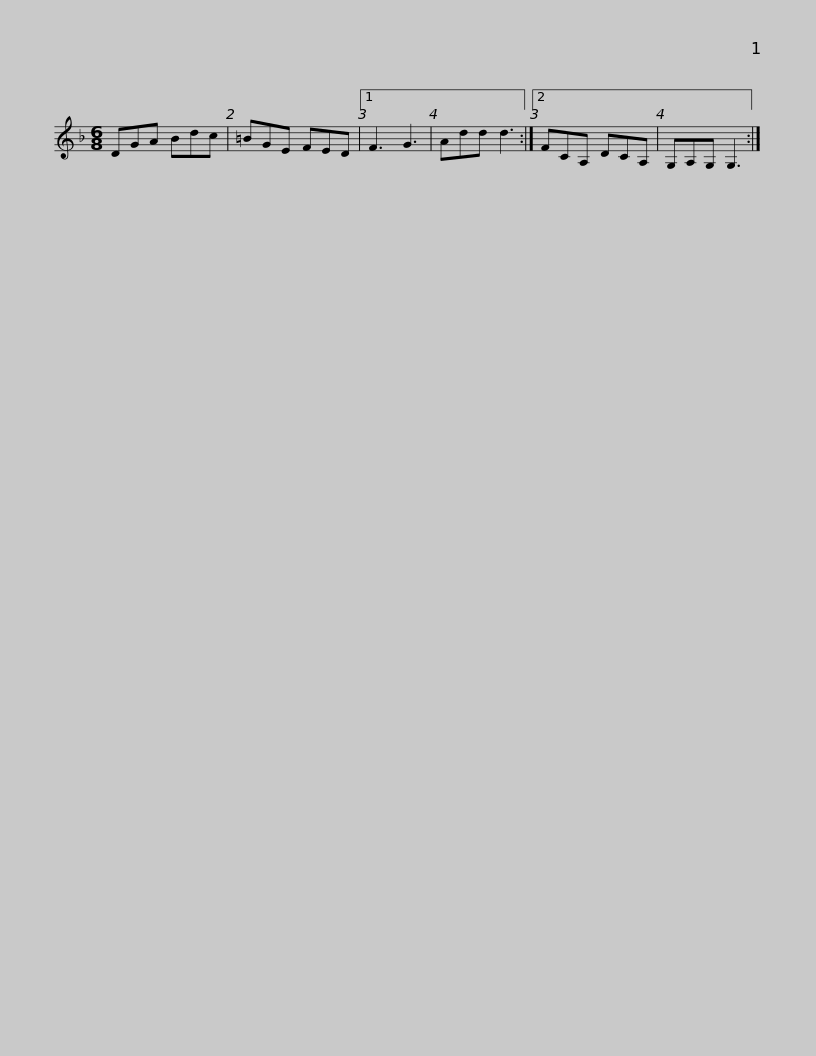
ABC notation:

X:1
L:1/8
M:6/8
I:linebreak $
K:F
V:1 treble
V:1
 DGA Bdc | =BGE FED |1 F3 G3 | Add d3 :|2 FCA, DCA, | %5
 G,A,G, G,3 :| %6
